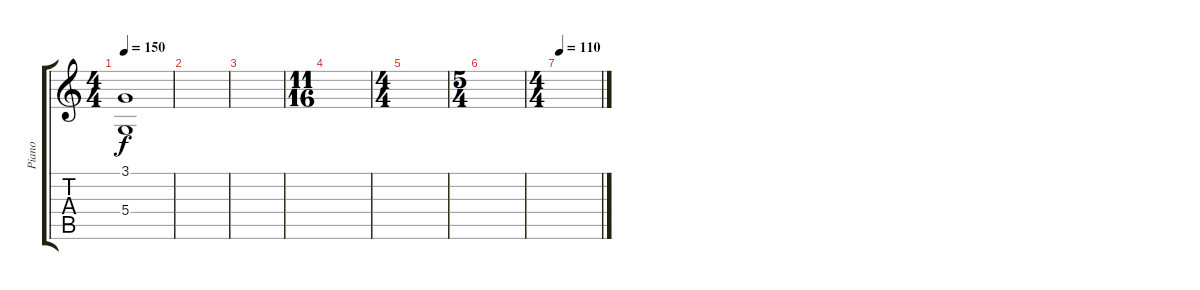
\track ("Piano" "Piano") {instrument electricgrandpiano}
\staff {score tabs}
\tuning (E4 B3 G3 D3 A2 E2) {hide}
\ts (4 4)
\tempo 150
\clef g2
\ks c
(3.1 5.4).1{dy f} |
|
|
\ts (11 16)
|
\ts (4 4)
|
\ts (5 4)
|
\ts (4 4)
\tempo 110
